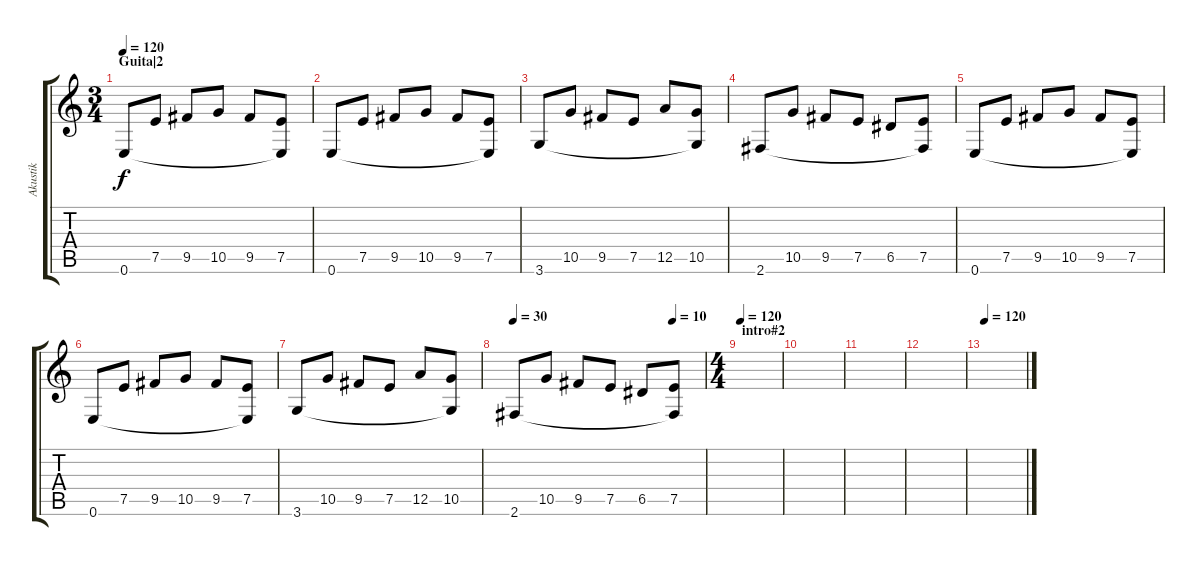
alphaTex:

\track ("Akustik" "Akustik") {instrument acousticguitarnylon}
\staff {score tabs}
\tuning (E4 B3 G3 D3 A2 E2) {hide}
\ts (3 4)
\section ("" "Guita|2")
\tempo 120
\clef g2
\ks c
0.6.8{dy f} 7.5.8 9.5.8 10.5.8 9.5.8 (7.5 0.6{t}).8 |
0.6.8 7.5.8 9.5.8 10.5.8 9.5.8 (7.5 0.6{t}).8 |
3.6.8 10.5.8 9.5.8 7.5.8 12.5.8 (10.5 3.6{t}).8 |
2.6.8 10.5.8 9.5.8 7.5.8 6.5.8 (7.5 2.6{t}).8 |
0.6.8 7.5.8 9.5.8 10.5.8 9.5.8 (7.5 0.6{t}).8 |
0.6.8 7.5.8 9.5.8 10.5.8 9.5.8 (7.5 0.6{t}).8 |
3.6.8 10.5.8 9.5.8 7.5.8 12.5.8 (10.5 3.6{t}).8 |
\tempo 30
\tempo (10 0.8333333333333334)
2.6.8 10.5.8 9.5.8 7.5.8 6.5.8 (7.5 2.6{t}).8 |
\ts (4 4)
\section ("" "intro#2")
\tempo 120
|
|
|
|
\tempo 120
